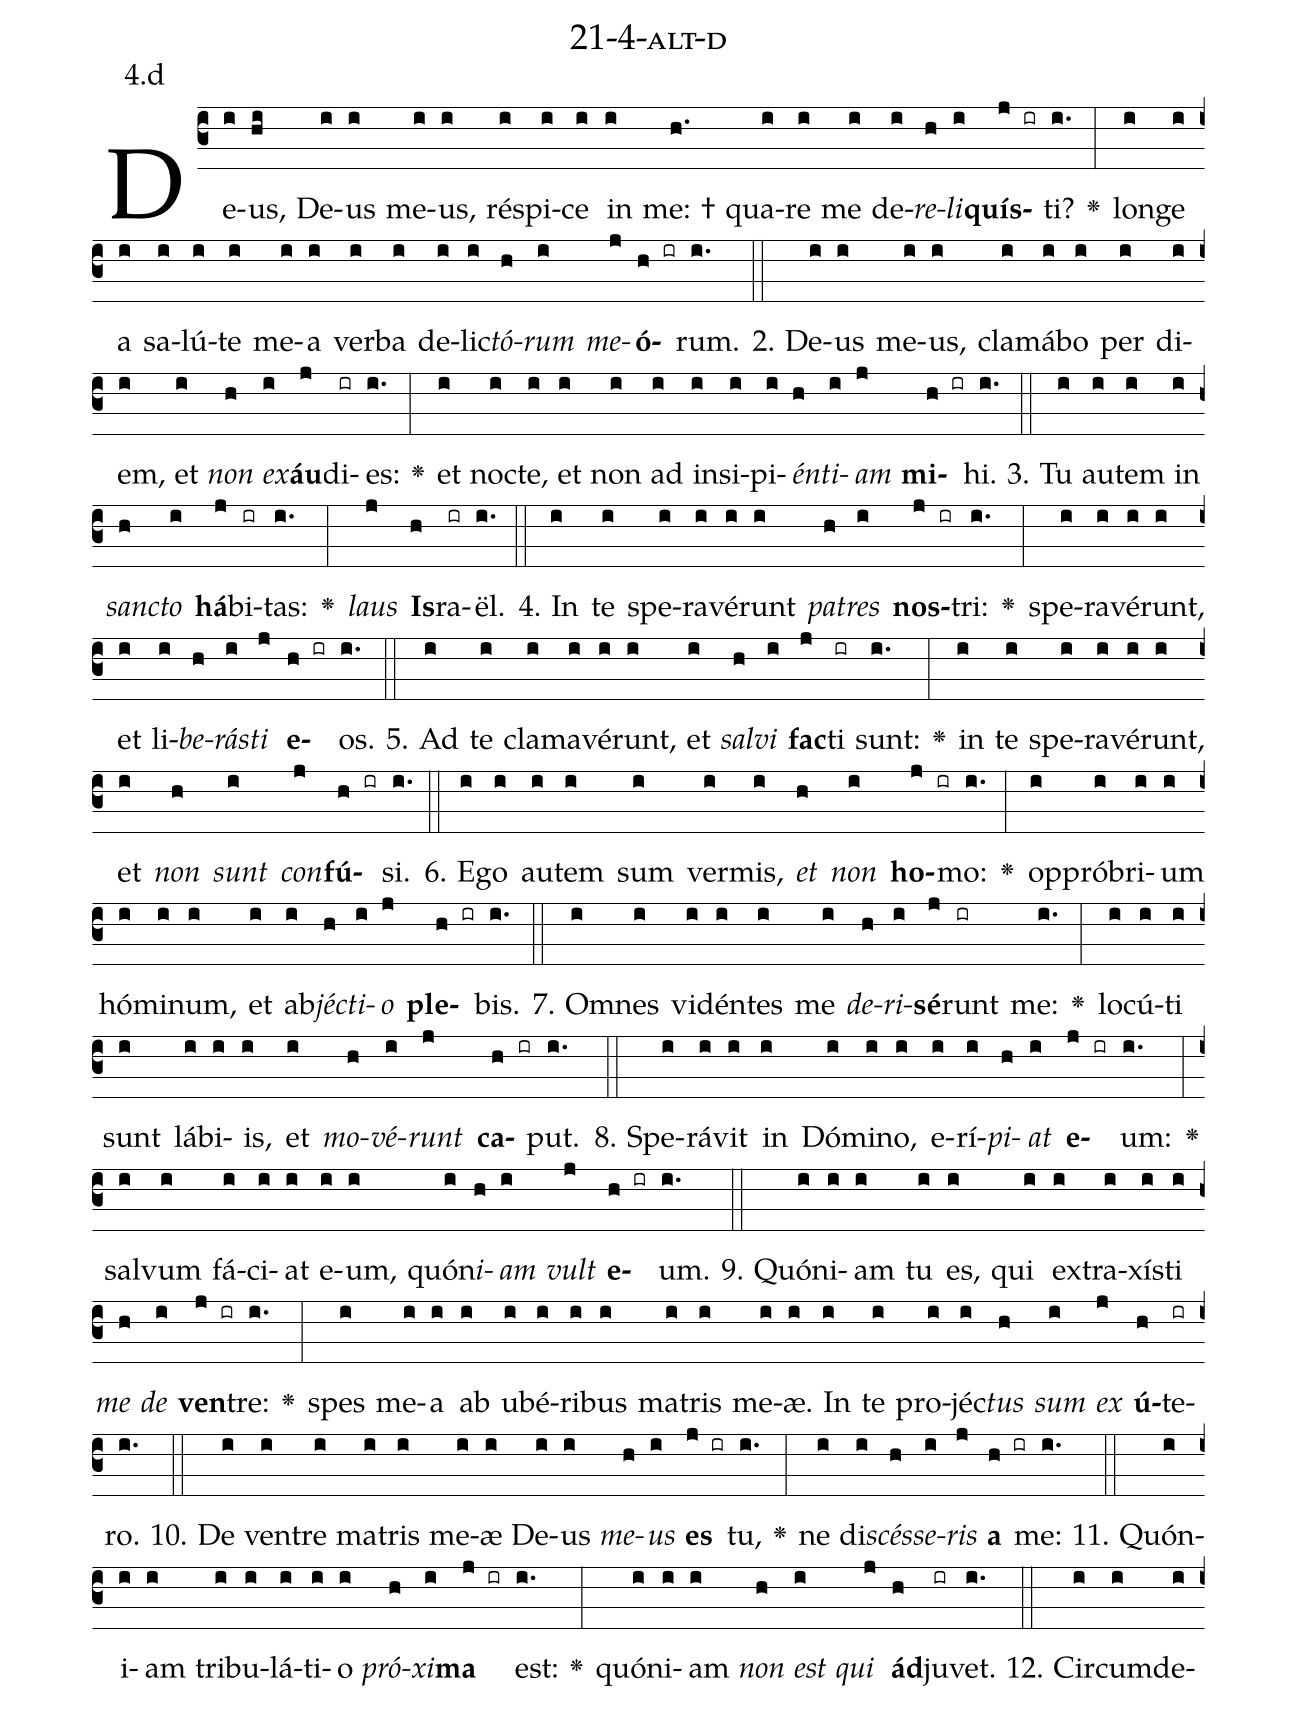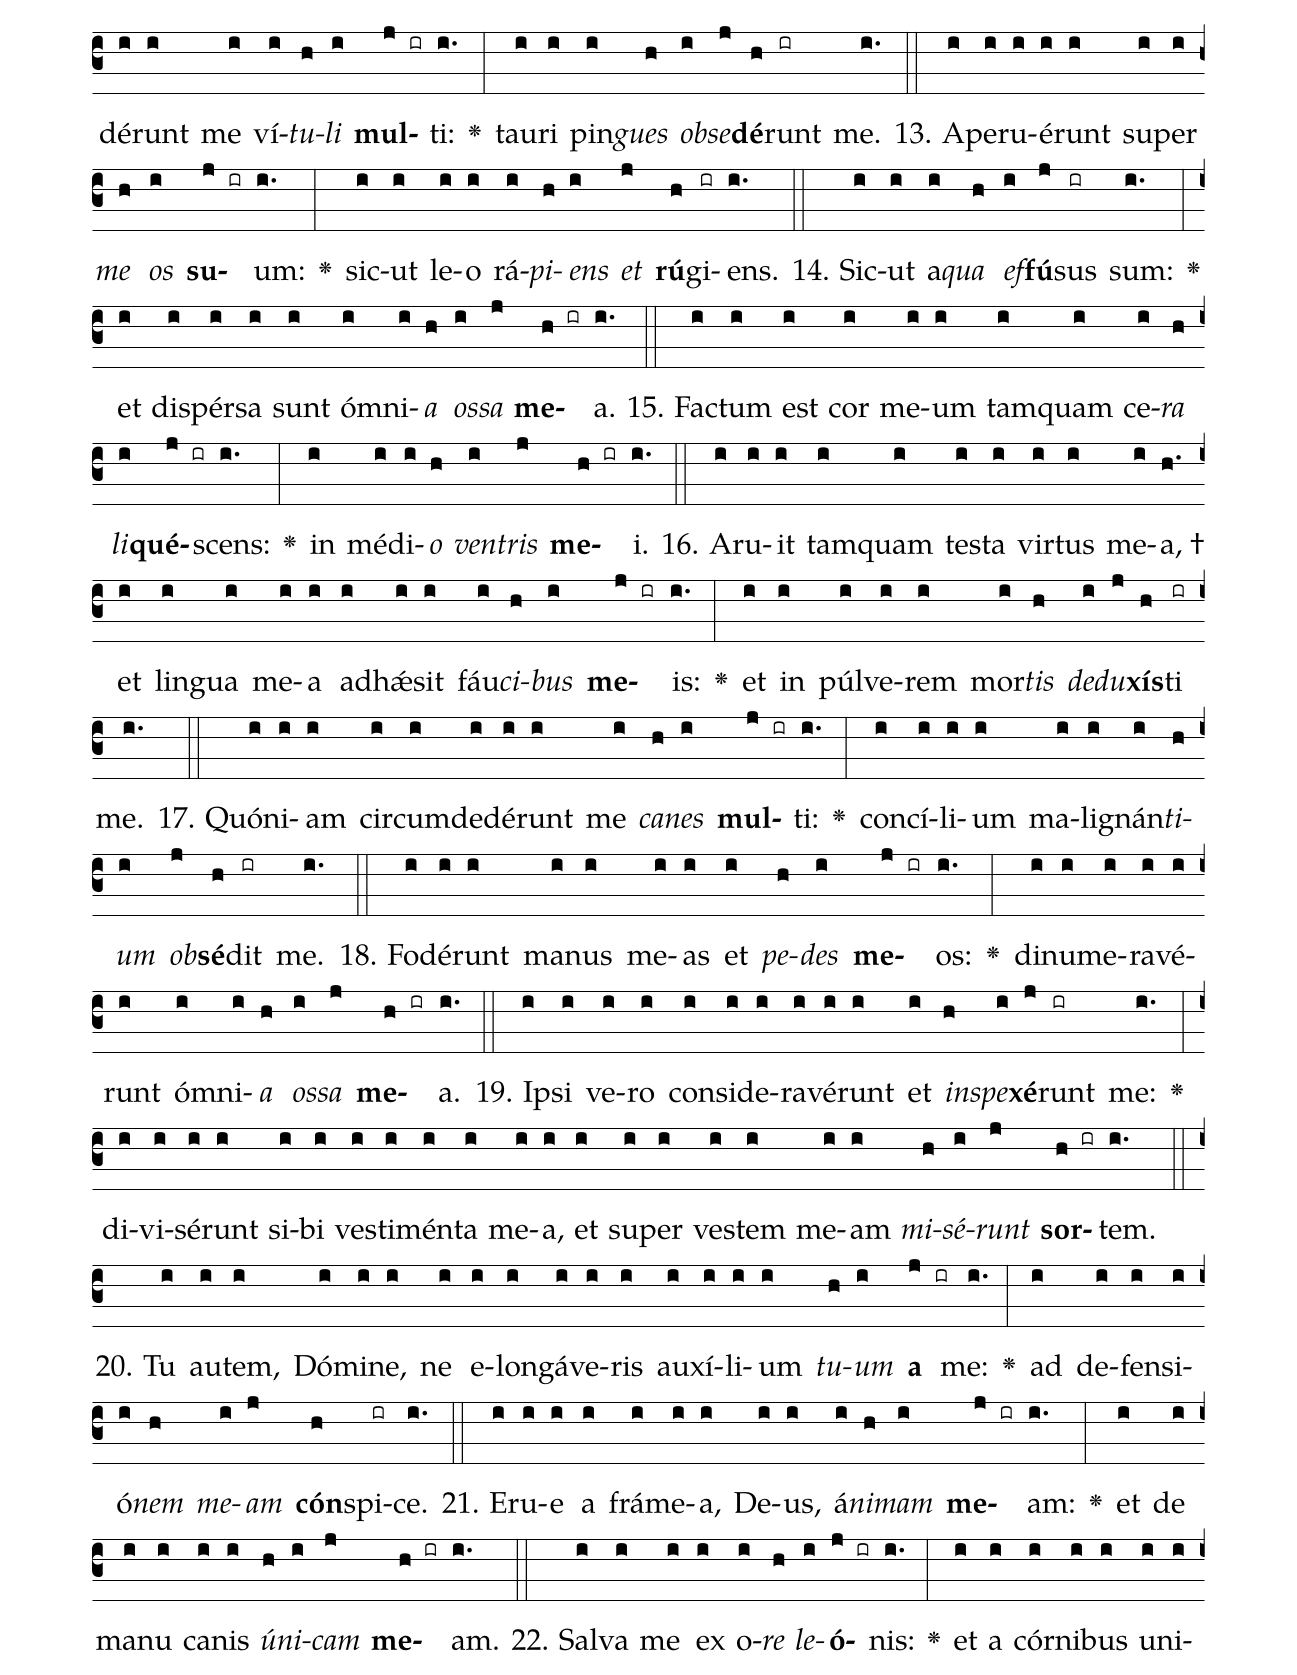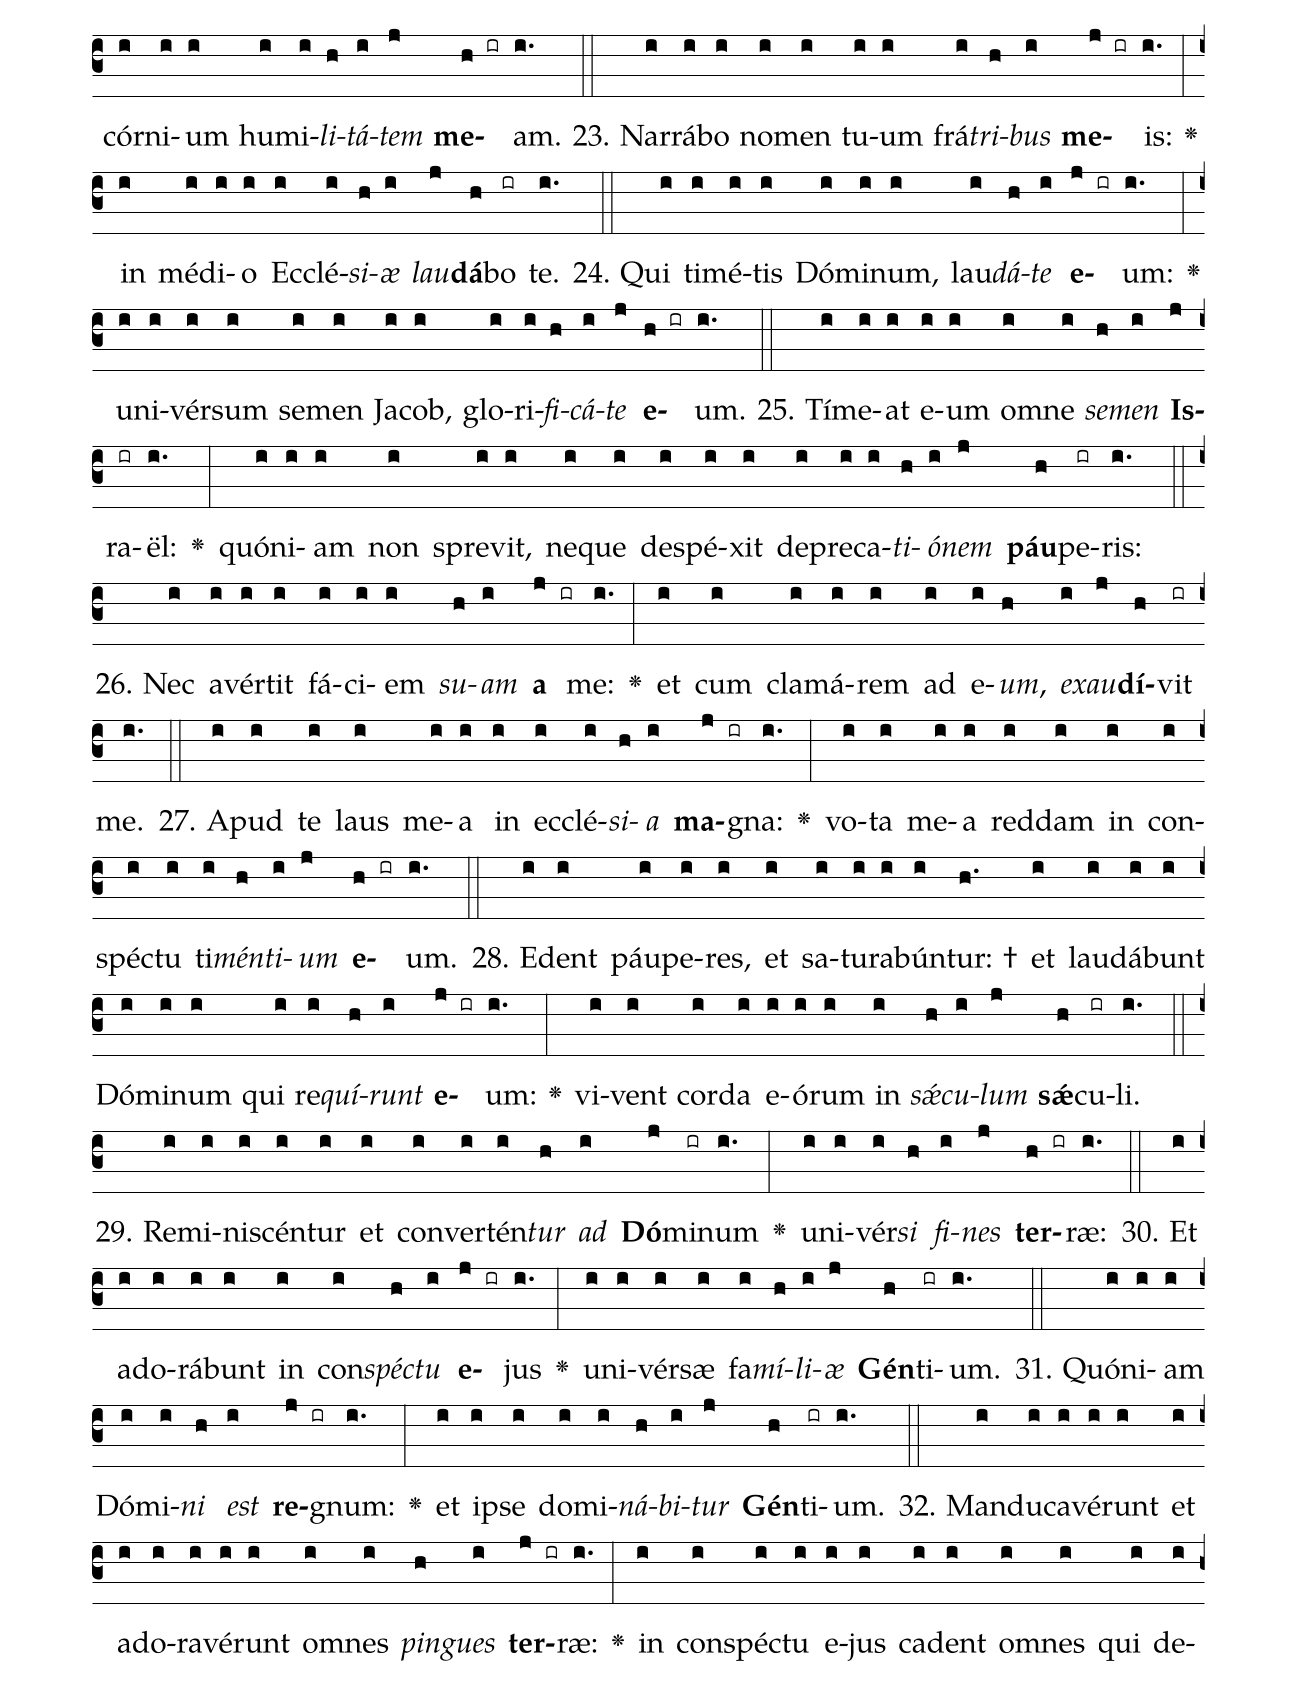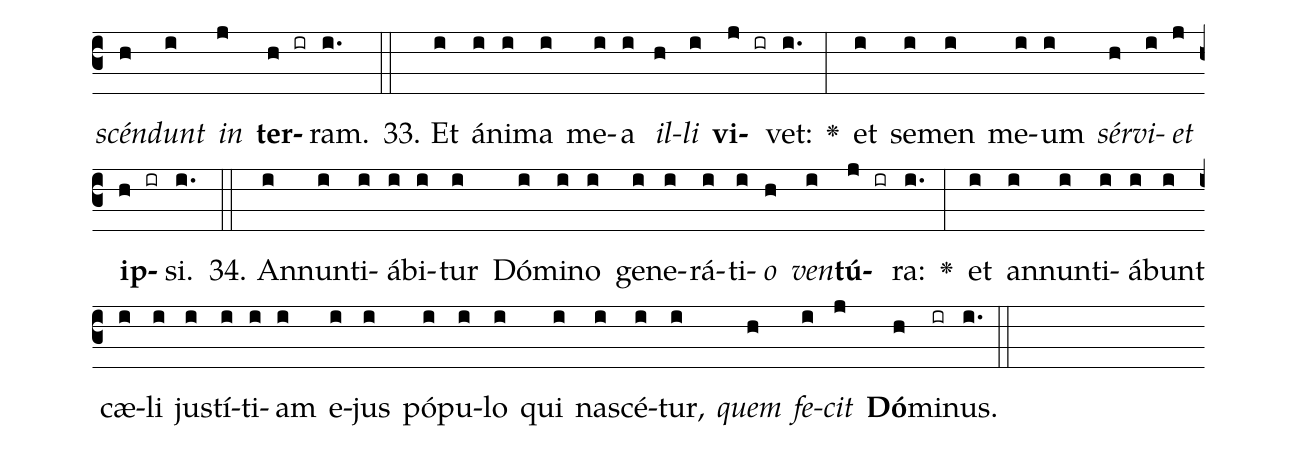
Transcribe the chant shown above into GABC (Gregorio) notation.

name: 21-4-alt-d;
annotation: 4.d;
%%
(c3)De(i)us,(hi) De(i)us(i) me(i)us,(i) ré(i)spi(i)ce(i) in(i) me: †(h.) qua(i)re(i) me(i) de(i)<i>re</i>(h)<i>li</i>(i)<b>quís</b>(j ir)ti?(i.) <v>\greheightstar</v>(:) lon(i)ge(i) a(i) sa(i)lú(i)te(i) me(i)a(i) ver(i)ba(i) de(i)lic(i)<i>tó</i>(h)<i>rum</i>(i) <i>me</i>(j)<b>ó</b>(h ir)rum.(i.) (::)
2. De(i)us(i) me(i)us,(i) cla(i)má(i)bo(i) per(i) di(i)em,(i) et(i) <i>non</i>(h) <i>ex</i>(i)<b>áu</b>(j)di(ir)es:(i.) <v>\greheightstar</v>(:) et(i) noc(i)te,(i) et(i) non(i) ad(i) in(i)si(i)pi(i)<i>én</i>(h)<i>ti</i>(i)<i>am</i>(j) <b>mi</b>(h ir)hi.(i.) (::)
3. Tu(i) au(i)tem(i) in(i) <i>sanc</i>(h)<i>to</i>(i) <b>há</b>(j)bi(ir)tas:(i.) <v>\greheightstar</v>(:) <i>laus</i>(j) <b>Is</b>(h)ra(ir)ël.(i.) (::)
4. In(i) te(i) spe(i)ra(i)vé(i)runt(i) <i>pa</i>(h)<i>tres</i>(i) <b>nos</b>(j ir)tri:(i.) <v>\greheightstar</v>(:) spe(i)ra(i)vé(i)runt,(i) et(i) li(i)<i>be</i>(h)<i>rás</i>(i)<i>ti</i>(j) <b>e</b>(h ir)os.(i.) (::)
5. Ad(i) te(i) cla(i)ma(i)vé(i)runt,(i) et(i) <i>sal</i>(h)<i>vi</i>(i) <b>fac</b>(j)ti(ir) sunt:(i.) <v>\greheightstar</v>(:) in(i) te(i) spe(i)ra(i)vé(i)runt,(i) et(i) <i>non</i>(h) <i>sunt</i>(i) <i>con</i>(j)<b>fú</b>(h ir)si.(i.) (::)
6. E(i)go(i) au(i)tem(i) sum(i) ver(i)mis,(i) <i>et</i>(h) <i>non</i>(i) <b>ho</b>(j ir)mo:(i.) <v>\greheightstar</v>(:) op(i)pró(i)bri(i)um(i) hó(i)mi(i)num,(i) et(i) ab(i)<i>jéc</i>(h)<i>ti</i>(i)<i>o</i>(j) <b>ple</b>(h ir)bis.(i.) (::)
7. Om(i)nes(i) vi(i)dén(i)tes(i) me(i) <i>de</i>(h)<i>ri</i>(i)<b>sé</b>(j)runt(ir) me:(i.) <v>\greheightstar</v>(:) lo(i)cú(i)ti(i) sunt(i) lá(i)bi(i)is,(i) et(i) <i>mo</i>(h)<i>vé</i>(i)<i>runt</i>(j) <b>ca</b>(h ir)put.(i.) (::)
8. Spe(i)rá(i)vit(i) in(i) Dó(i)mi(i)no,(i) e(i)rí(i)<i>pi</i>(h)<i>at</i>(i) <b>e</b>(j ir)um:(i.) <v>\greheightstar</v>(:) sal(i)vum(i) fá(i)ci(i)at(i) e(i)um,(i) quón(i)<i>i</i>(h)<i>am</i>(i) <i>vult</i>(j) <b>e</b>(h ir)um.(i.) (::)
9. Quón(i)i(i)am(i) tu(i) es,(i) qui(i) ex(i)tra(i)xís(i)ti(i) <i>me</i>(h) <i>de</i>(i) <b>ven</b>(j ir)tre:(i.) <v>\greheightstar</v>(:) spes(i) me(i)a(i) ab(i) u(i)bé(i)ri(i)bus(i) ma(i)tris(i) me(i)æ.(i) In(i) te(i) pro(i)jéc(i)<i>tus</i>(h) <i>sum</i>(i) <i>ex</i>(j) <b>ú</b>(h)te(ir)ro.(i.) (::)
10. De(i) ven(i)tre(i) ma(i)tris(i) me(i)æ(i) De(i)us(i) <i>me</i>(h)<i>us</i>(i) <b>es</b>(j ir) tu,(i.) <v>\greheightstar</v>(:) ne(i) di(i)<i>scés</i>(h)<i>se</i>(i)<i>ris</i>(j) <b>a</b>(h ir) me:(i.) (::)
11. Quón(i)i(i)am(i) tri(i)bu(i)lá(i)ti(i)o(i) <i>pró</i>(h)<i>xi</i>(i)<b>ma</b>(j ir) est:(i.) <v>\greheightstar</v>(:) quón(i)i(i)am(i) <i>non</i>(h) <i>est</i>(i) <i>qui</i>(j) <b>ád</b>(h)ju(ir)vet.(i.) (::)
12. Cir(i)cum(i)de(i)dé(i)runt(i) me(i) ví(i)<i>tu</i>(h)<i>li</i>(i) <b>mul</b>(j ir)ti:(i.) <v>\greheightstar</v>(:) tau(i)ri(i) pin(i)<i>gues</i>(h) <i>ob</i>(i)<i>se</i>(j)<b>dé</b>(h)runt(ir) me.(i.) (::)
13. A(i)pe(i)ru(i)é(i)runt(i) su(i)per(i) <i>me</i>(h) <i>os</i>(i) <b>su</b>(j ir)um:(i.) <v>\greheightstar</v>(:) sic(i)ut(i) le(i)o(i) rá(i)<i>pi</i>(h)<i>ens</i>(i) <i>et</i>(j) <b>rú</b>(h)gi(ir)ens.(i.) (::)
14. Sic(i)ut(i) a(i)<i>qua</i>(h) <i>ef</i>(i)<b>fú</b>(j)sus(ir) sum:(i.) <v>\greheightstar</v>(:) et(i) di(i)spér(i)sa(i) sunt(i) óm(i)ni(i)<i>a</i>(h) <i>os</i>(i)<i>sa</i>(j) <b>me</b>(h ir)a.(i.) (::)
15. Fac(i)tum(i) est(i) cor(i) me(i)um(i) tam(i)quam(i) ce(i)<i>ra</i>(h) <i>li</i>(i)<b>qué</b>(j ir)scens:(i.) <v>\greheightstar</v>(:) in(i) mé(i)di(i)<i>o</i>(h) <i>ven</i>(i)<i>tris</i>(j) <b>me</b>(h ir)i.(i.) (::)
16. A(i)ru(i)it(i) tam(i)quam(i) tes(i)ta(i) vir(i)tus(i) me(i)a, †(h.) et(i) lin(i)gua(i) me(i)a(i) ad(i)hǽ(i)sit(i) fáu(i)<i>ci</i>(h)<i>bus</i>(i) <b>me</b>(j ir)is:(i.) <v>\greheightstar</v>(:) et(i) in(i) púl(i)ve(i)rem(i) mor(i)<i>tis</i>(h) <i>de</i>(i)<i>du</i>(j)<b>xís</b>(h)ti(ir) me.(i.) (::)
17. Quón(i)i(i)am(i) cir(i)cum(i)de(i)dé(i)runt(i) me(i) <i>ca</i>(h)<i>nes</i>(i) <b>mul</b>(j ir)ti:(i.) <v>\greheightstar</v>(:) con(i)cí(i)li(i)um(i) ma(i)li(i)gnán(i)<i>ti</i>(h)<i>um</i>(i) <i>ob</i>(j)<b>sé</b>(h)dit(ir) me.(i.) (::)
18. Fo(i)dé(i)runt(i) ma(i)nus(i) me(i)as(i) et(i) <i>pe</i>(h)<i>des</i>(i) <b>me</b>(j ir)os:(i.) <v>\greheightstar</v>(:) di(i)nu(i)me(i)ra(i)vé(i)runt(i) óm(i)ni(i)<i>a</i>(h) <i>os</i>(i)<i>sa</i>(j) <b>me</b>(h ir)a.(i.) (::)
19. Ip(i)si(i) ve(i)ro(i) con(i)si(i)de(i)ra(i)vé(i)runt(i) et(i) <i>in</i>(h)<i>spe</i>(i)<b>xé</b>(j)runt(ir) me:(i.) <v>\greheightstar</v>(:) di(i)vi(i)sé(i)runt(i) si(i)bi(i) ves(i)ti(i)mén(i)ta(i) me(i)a,(i) et(i) su(i)per(i) ves(i)tem(i) me(i)am(i) <i>mi</i>(h)<i>sé</i>(i)<i>runt</i>(j) <b>sor</b>(h ir)tem.(i.) (::)
20. Tu(i) au(i)tem,(i) Dó(i)mi(i)ne,(i) ne(i) e(i)lon(i)gá(i)ve(i)ris(i) au(i)xí(i)li(i)um(i) <i>tu</i>(h)<i>um</i>(i) <b>a</b>(j ir) me:(i.) <v>\greheightstar</v>(:) ad(i) de(i)fen(i)si(i)ó(i)<i>nem</i>(h) <i>me</i>(i)<i>am</i>(j) <b>cón</b>(h)spi(ir)ce.(i.) (::)
21. E(i)ru(i)e(i) a(i) frá(i)me(i)a,(i) De(i)us,(i) á(i)<i>ni</i>(h)<i>mam</i>(i) <b>me</b>(j ir)am:(i.) <v>\greheightstar</v>(:) et(i) de(i) ma(i)nu(i) ca(i)nis(i) <i>ú</i>(h)<i>ni</i>(i)<i>cam</i>(j) <b>me</b>(h ir)am.(i.) (::)
22. Sal(i)va(i) me(i) ex(i) o(i)<i>re</i>(h) <i>le</i>(i)<b>ó</b>(j ir)nis:(i.) <v>\greheightstar</v>(:) et(i) a(i) cór(i)ni(i)bus(i) u(i)ni(i)cór(i)ni(i)um(i) hu(i)mi(i)<i>li</i>(h)<i>tá</i>(i)<i>tem</i>(j) <b>me</b>(h ir)am.(i.) (::)
23. Nar(i)rá(i)bo(i) no(i)men(i) tu(i)um(i) frá(i)<i>tri</i>(h)<i>bus</i>(i) <b>me</b>(j ir)is:(i.) <v>\greheightstar</v>(:) in(i) mé(i)di(i)o(i) Ec(i)clé(i)<i>si</i>(h)<i>æ</i>(i) <i>lau</i>(j)<b>dá</b>(h)bo(ir) te.(i.) (::)
24. Qui(i) ti(i)mé(i)tis(i) Dó(i)mi(i)num,(i) lau(i)<i>dá</i>(h)<i>te</i>(i) <b>e</b>(j ir)um:(i.) <v>\greheightstar</v>(:) u(i)ni(i)vér(i)sum(i) se(i)men(i) Ja(i)cob,(i) glo(i)ri(i)<i>fi</i>(h)<i>cá</i>(i)<i>te</i>(j) <b>e</b>(h ir)um.(i.) (::)
25. Tí(i)me(i)at(i) e(i)um(i) om(i)ne(i) <i>se</i>(h)<i>men</i>(i) <b>Is</b>(j)ra(ir)ël:(i.) <v>\greheightstar</v>(:) quón(i)i(i)am(i) non(i) spre(i)vit,(i) ne(i)que(i) de(i)spé(i)xit(i) de(i)pre(i)ca(i)<i>ti</i>(h)<i>ó</i>(i)<i>nem</i>(j) <b>páu</b>(h)pe(ir)ris:(i.) (::)
26. Nec(i) a(i)vér(i)tit(i) fá(i)ci(i)em(i) <i>su</i>(h)<i>am</i>(i) <b>a</b>(j ir) me:(i.) <v>\greheightstar</v>(:) et(i) cum(i) cla(i)má(i)rem(i) ad(i) e(i)<i>um</i>,(h) <i>ex</i>(i)<i>au</i>(j)<b>dí</b>(h)vit(ir) me.(i.) (::)
27. A(i)pud(i) te(i) laus(i) me(i)a(i) in(i) ec(i)clé(i)<i>si</i>(h)<i>a</i>(i) <b>ma</b>(j ir)gna:(i.) <v>\greheightstar</v>(:) vo(i)ta(i) me(i)a(i) red(i)dam(i) in(i) con(i)spéc(i)tu(i) ti(i)<i>mén</i>(h)<i>ti</i>(i)<i>um</i>(j) <b>e</b>(h ir)um.(i.) (::)
28. E(i)dent(i) páu(i)pe(i)res,(i) et(i) sa(i)tu(i)ra(i)bún(i)tur: †(h.) et(i) lau(i)dá(i)bunt(i) Dó(i)mi(i)num(i) qui(i) re(i)<i>quí</i>(h)<i>runt</i>(i) <b>e</b>(j ir)um:(i.) <v>\greheightstar</v>(:) vi(i)vent(i) cor(i)da(i) e(i)ó(i)rum(i) in(i) <i>sǽ</i>(h)<i>cu</i>(i)<i>lum</i>(j) <b>sǽ</b>(h)cu(ir)li.(i.) (::)
29. Re(i)mi(i)ni(i)scén(i)tur(i) et(i) con(i)ver(i)tén(i)<i>tur</i>(h) <i>ad</i>(i) <b>Dó</b>(j)mi(ir)num(i.) <v>\greheightstar</v>(:) u(i)ni(i)vér(i)<i>si</i>(h) <i>fi</i>(i)<i>nes</i>(j) <b>ter</b>(h ir)ræ:(i.) (::)
30. Et(i) ad(i)o(i)rá(i)bunt(i) in(i) con(i)<i>spéc</i>(h)<i>tu</i>(i) <b>e</b>(j ir)jus(i.) <v>\greheightstar</v>(:) u(i)ni(i)vér(i)sæ(i) fa(i)<i>mí</i>(h)<i>li</i>(i)<i>æ</i>(j) <b>Gén</b>(h)ti(ir)um.(i.) (::)
31. Quón(i)i(i)am(i) Dó(i)mi(i)<i>ni</i>(h) <i>est</i>(i) <b>re</b>(j ir)gnum:(i.) <v>\greheightstar</v>(:) et(i) ip(i)se(i) do(i)mi(i)<i>ná</i>(h)<i>bi</i>(i)<i>tur</i>(j) <b>Gén</b>(h)ti(ir)um.(i.) (::)
32. Man(i)du(i)ca(i)vé(i)runt(i) et(i) ad(i)o(i)ra(i)vé(i)runt(i) om(i)nes(i) <i>pin</i>(h)<i>gues</i>(i) <b>ter</b>(j ir)ræ:(i.) <v>\greheightstar</v>(:) in(i) con(i)spéc(i)tu(i) e(i)jus(i) ca(i)dent(i) om(i)nes(i) qui(i) de(i)<i>scén</i>(h)<i>dunt</i>(i) <i>in</i>(j) <b>ter</b>(h ir)ram.(i.) (::)
33. Et(i) á(i)ni(i)ma(i) me(i)a(i) <i>il</i>(h)<i>li</i>(i) <b>vi</b>(j ir)vet:(i.) <v>\greheightstar</v>(:) et(i) se(i)men(i) me(i)um(i) <i>sér</i>(h)<i>vi</i>(i)<i>et</i>(j) <b>ip</b>(h ir)si.(i.) (::)
34. An(i)nun(i)ti(i)á(i)bi(i)tur(i) Dó(i)mi(i)no(i) ge(i)ne(i)rá(i)ti(i)<i>o</i>(h) <i>ven</i>(i)<b>tú</b>(j ir)ra:(i.) <v>\greheightstar</v>(:) et(i) an(i)nun(i)ti(i)á(i)bunt(i) cæ(i)li(i) jus(i)tí(i)ti(i)am(i) e(i)jus(i) pó(i)pu(i)lo(i) qui(i) na(i)scé(i)tur,(i) <i>quem</i>(h) <i>fe</i>(i)<i>cit</i>(j) <b>Dó</b>(h)mi(ir)nus.(i.) (::)
